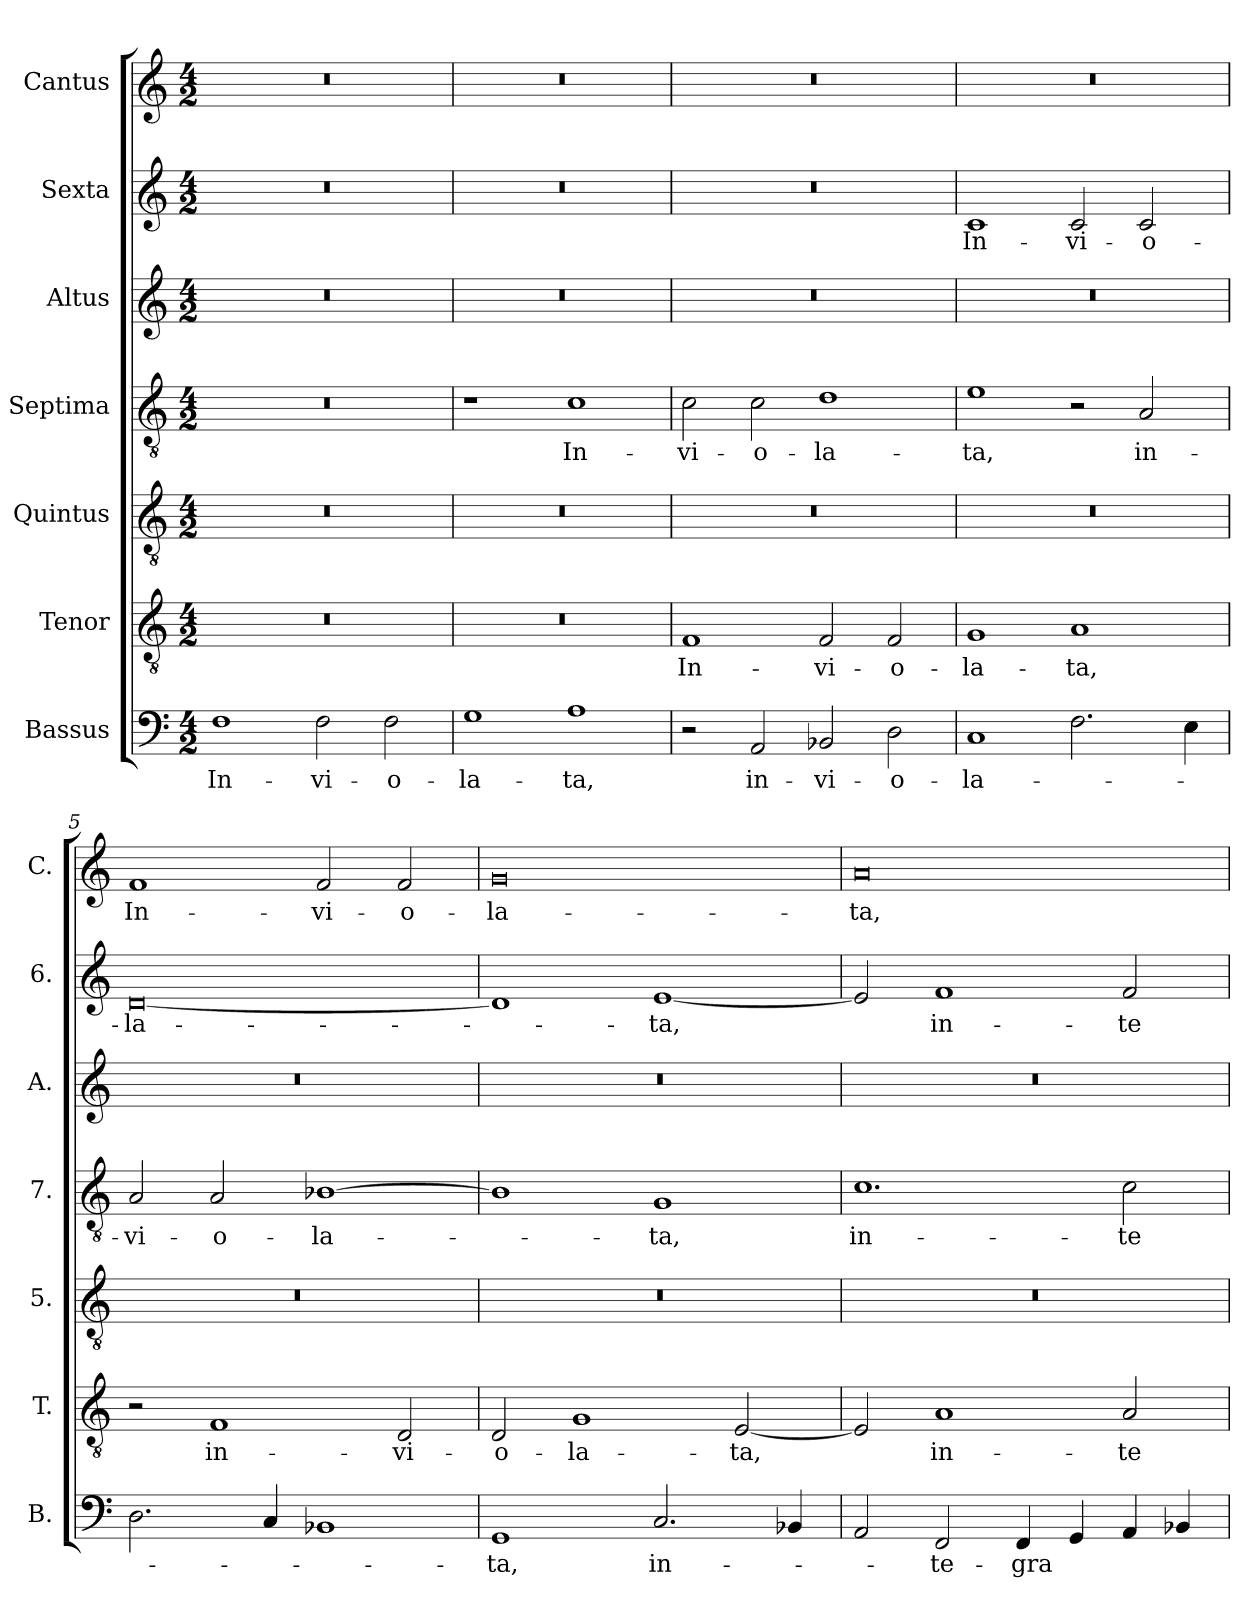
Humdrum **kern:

**kern	**text	**kern	**text	**kern	**kern	**text	**kern	**kern	**text	**kern	**text
*part7	*part7	*part6	*part6	*part5	*part4	*part4	*part3	*part2	*part2	*part1	*part1
*staff7	*staff7	*staff6	*staff6	*staff5	*staff4	*staff4	*staff3	*staff2	*staff2	*staff1	*staff1
*I"Bassus	*	*I"Tenor	*	*I"Quintus	*I"Septima	*	*I"Altus	*I"Sexta	*	*I"Cantus	*
*I'B.	*	*I'T.	*	*I'5.	*I'7.	*	*I'A.	*I'6.	*	*I'C.	*
*clefF4	*	*clefGv2	*	*clefGv2	*clefGv2	*	*clefG2	*clefG2	*	*clefG2	*
*k[]	*	*k[]	*	*k[]	*k[]	*	*k[]	*k[]	*	*k[]	*
*M4/2	*	*M4/2	*	*M4/2	*M4/2	*	*M4/2	*M4/2	*	*M4/2	*
=1	=1	=1	=1	=1	=1	=1	=1	=1	=1	=1	=1
1F	In-	0r	.	0r	0r	.	0r	0r	.	0r	.
2F\	-vi-	.	.	.	.	.	.	.	.	.	.
2F\	-o-	.	.	.	.	.	.	.	.	.	.
=2	=2	=2	=2	=2	=2	=2	=2	=2	=2	=2	=2
1G	-la-	0r	.	0r	1r	.	0r	0r	.	0r	.
1A	-ta,	.	.	.	1c	In-	.	.	.	.	.
=3	=3	=3	=3	=3	=3	=3	=3	=3	=3	=3	=3
2r	.	1F	In-	0r	2c\	-vi-	0r	0r	.	0r	.
2AA/	in-	.	.	.	2c\	-o-	.	.	.	.	.
2BB-X/	-vi-	2F/	-vi-	.	1d	-la-	.	.	.	.	.
2D\	-o-	2F/	-o-	.	.	.	.	.	.	.	.
=4	=4	=4	=4	=4	=4	=4	=4	=4	=4	=4	=4
1C	-la-	1G	-la-	0r	1e	-ta,	0r	1c	In-	0r	.
2.F\	.	1A	-ta,	.	2r	.	.	2c/	-vi-	.	.
.	.	.	.	.	2A/	in-	.	2c/	-o-	.	.
4E\	.	.	.	.	.	.	.	.	.	.	.
=5	=5	=5	=5	=5	=5	=5	=5	=5	=5	=5	=5
2.D\	.	2r	.	0r	2A/	-vi-	0r	[0d	-la-	1f	In-
.	.	1F	in-	.	2A/	-o-	.	.	.	.	.
4C/	.	.	.	.	.	.	.	.	.	.	.
1BB-X	.	.	.	.	[1B-X	-la-	.	.	.	2f/	-vi-
.	.	2D/	-vi-	.	.	.	.	.	.	2f/	-o-
=6	=6	=6	=6	=6	=6	=6	=6	=6	=6	=6	=6
1GG	-ta,	2D/	-o-	0r	1B-]	.	0r	1d]	.	0g	-la-
.	.	1G	-la-	.	.	.	.	.	.	.	.
2.C/	in-	.	.	.	1G	-ta,	.	[1e	-ta,	.	.
.	.	[2E/	-ta,	.	.	.	.	.	.	.	.
4BB-X/	.	.	.	.	.	.	.	.	.	.	.
=7	=7	=7	=7	=7	=7	=7	=7	=7	=7	=7	=7
2AA/	.	2E/]	.	0r	1.c	in-	0r	2e/]	.	0a	-ta,
2FF/	-te-	1A	in-	.	.	.	.	1f	in-	.	.
4FF/	-gra	.	.	.	.	.	.	.	.	.	.
4GG/	.	.	.	.	.	.	.	.	.	.	.
4AA/	.	2A/	-te-	.	2c\	-te	.	2f/	-te-	.	.
4BB-X/	.	.	.	.	.	.	.	.	.	.	.
=	=	=	=	=	=	=	=	=	=	=	=
*-	*-	*-	*-	*-	*-	*-	*-	*-	*-	*-	*-
